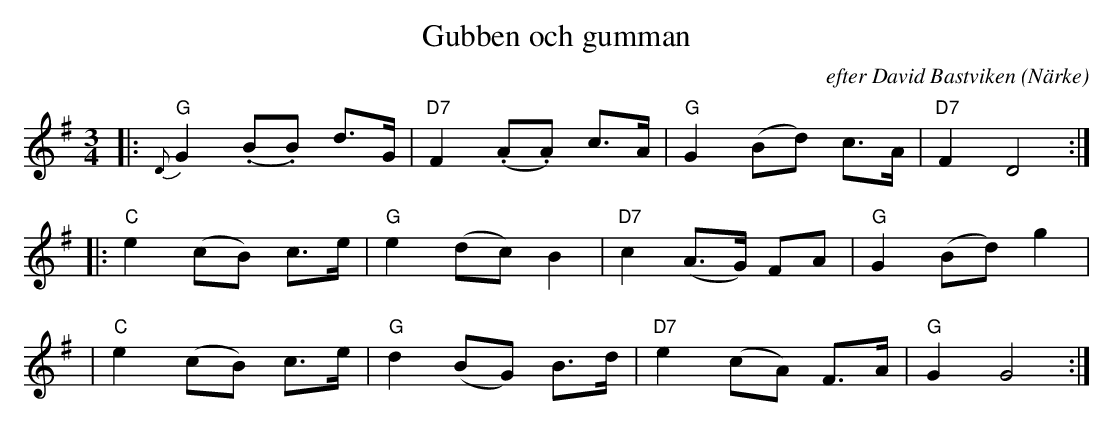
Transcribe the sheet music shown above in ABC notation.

X:1
T: Gubben och gumman
C: efter David Bastviken
O: N\"arke
M: 3/4
L: 1/8
K: G
|: "G"{D}G2 (.B.B) d>G | "D7"F2  (.A.A) c>A | "G"G2 (Bd) c>A | "D7"F2 D4 :|
|: "C"e2 (cB) c>e | "G"e2 (dc) B2 | "D7"c2 (A>G) FA | "G"G2 (Bd) g2 |
| "C"e2 (cB) c>e | "G"d2 (BG) B>d | "D7"e2 (cA) F>A | "G"G2 G4 :|
